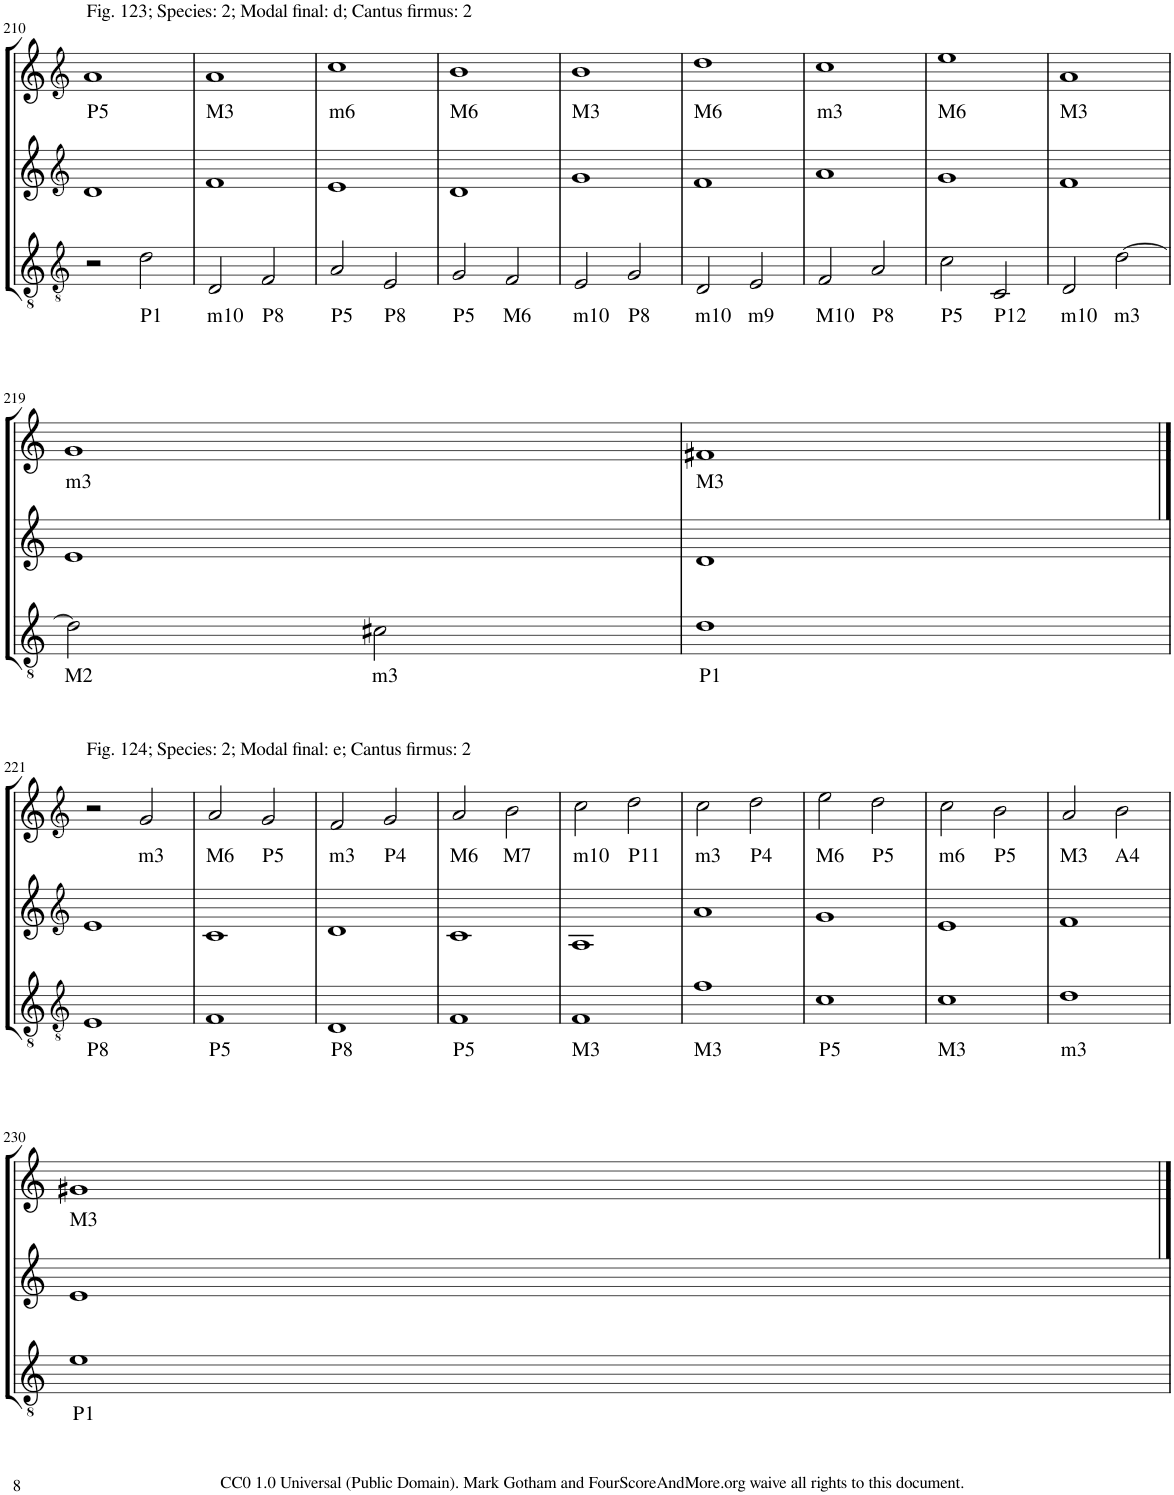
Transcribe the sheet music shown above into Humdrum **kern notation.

**kern	**text	**kern	**kern	**text
*part3	*part3	*part2	*part1	*part1
*staff3	*staff3	*staff2	*staff1	*staff1
*I"Piano	*	*I"Piano	*I"Piano	*
*I'Pno	*	*I'Pno	*I'Pno	*
!!LO:PB:g=z
*clefGv2	*	*clefG2	*clefG2	*
*k[]	*	*k[]	*k[]	*
*M4/4	*	*M4/4	*M4/4	*
=210	=210	=210	=210	=210
!	!	!	!LO:TX:a:t=Fig. 123; Species&colon; 2; Modal final&colon; d; Cantus firmus&colon; 2	!
!	!	!	!	!LO:LY:b
2r	.	1d	1a	P5
!	!LO:LY:b	!	!	!
2d\	P1	.	.	.
=211	=211	=211	=211	=211
!	!LO:LY:b	!	!	!LO:LY:b
2D/	m10	1f	1a	M3
!	!LO:LY:b	!	!	!
2F/	P8	.	.	.
=212	=212	=212	=212	=212
!	!LO:LY:b	!	!	!LO:LY:b
2A/	P5	1e	1cc	m6
!	!LO:LY:b	!	!	!
2E/	P8	.	.	.
=213	=213	=213	=213	=213
!	!LO:LY:b	!	!	!LO:LY:b
2G/	P5	1d	1b	M6
!	!LO:LY:b	!	!	!
2F/	M6	.	.	.
=214	=214	=214	=214	=214
!	!LO:LY:b	!	!	!LO:LY:b
2E/	m10	1g	1b	M3
!	!LO:LY:b	!	!	!
2G/	P8	.	.	.
=215	=215	=215	=215	=215
!	!LO:LY:b	!	!	!LO:LY:b
2D/	m10	1f	1dd	M6
!	!LO:LY:b	!	!	!
2E/	m9	.	.	.
=216	=216	=216	=216	=216
!	!LO:LY:b	!	!	!LO:LY:b
2F/	M10	1a	1cc	m3
!	!LO:LY:b	!	!	!
2A/	P8	.	.	.
=217	=217	=217	=217	=217
!	!LO:LY:b	!	!	!LO:LY:b
2c\	P5	1g	1ee	M6
!	!LO:LY:b	!	!	!
2C/	P12	.	.	.
=218	=218	=218	=218	=218
!	!LO:LY:b	!	!	!LO:LY:b
2D/	m10	1f	1a	M3
!	!LO:LY:b	!	!	!
[2d\	m3	.	.	.
!!LO:LB:g=z
=219	=219	=219	=219	=219
!	!LO:LY:b	!	!	!LO:LY:b
2d\]	M2	1e	1g	m3
!	!LO:LY:b	!	!	!
2c#X\	m3	.	.	.
=220	=220	=220	=220	=220
!	!LO:LY:b	!	!	!LO:LY:b
1d	P1	1d	1f#X	M3
!!LO:LB:g=z
==221	==221	==221	==221	==221
*clefGv2	*	*clefG2	*clefG2	*
!	!	!	!LO:TX:a:t=Fig. 124; Species&colon; 2; Modal final&colon; e; Cantus firmus&colon; 2	!
!	!LO:LY:b	!	!	!
1E	P8	1e	2r	.
!	!	!	!	!LO:LY:b
.	.	.	2g/	m3
=222	=222	=222	=222	=222
!	!LO:LY:b	!	!	!LO:LY:b
1F	P5	1c	2a/	M6
!	!	!	!	!LO:LY:b
.	.	.	2g/	P5
=223	=223	=223	=223	=223
!	!LO:LY:b	!	!	!LO:LY:b
1D	P8	1d	2f/	m3
!	!	!	!	!LO:LY:b
.	.	.	2g/	P4
=224	=224	=224	=224	=224
!	!LO:LY:b	!	!	!LO:LY:b
1F	P5	1c	2a/	M6
!	!	!	!	!LO:LY:b
.	.	.	2b\	M7
=225	=225	=225	=225	=225
!	!LO:LY:b	!	!	!LO:LY:b
1F	M3	1A	2cc\	m10
!	!	!	!	!LO:LY:b
.	.	.	2dd\	P11
=226	=226	=226	=226	=226
!	!LO:LY:b	!	!	!LO:LY:b
1f	M3	1a	2cc\	m3
!	!	!	!	!LO:LY:b
.	.	.	2dd\	P4
=227	=227	=227	=227	=227
!	!LO:LY:b	!	!	!LO:LY:b
1c	P5	1g	2ee\	M6
!	!	!	!	!LO:LY:b
.	.	.	2dd\	P5
=228	=228	=228	=228	=228
!	!LO:LY:b	!	!	!LO:LY:b
1c	M3	1e	2cc\	m6
!	!	!	!	!LO:LY:b
.	.	.	2b\	P5
=229	=229	=229	=229	=229
!	!LO:LY:b	!	!	!LO:LY:b
1d	m3	1f	2a/	M3
!	!	!	!	!LO:LY:b
.	.	.	2b\	A4
!!LO:LB:g=z
=230	=230	=230	=230	=230
!	!LO:LY:b	!	!	!LO:LY:b
1e	P1	1e	1g#X	M3
==	==	==	==	==
*-	*-	*-	*-	*-
